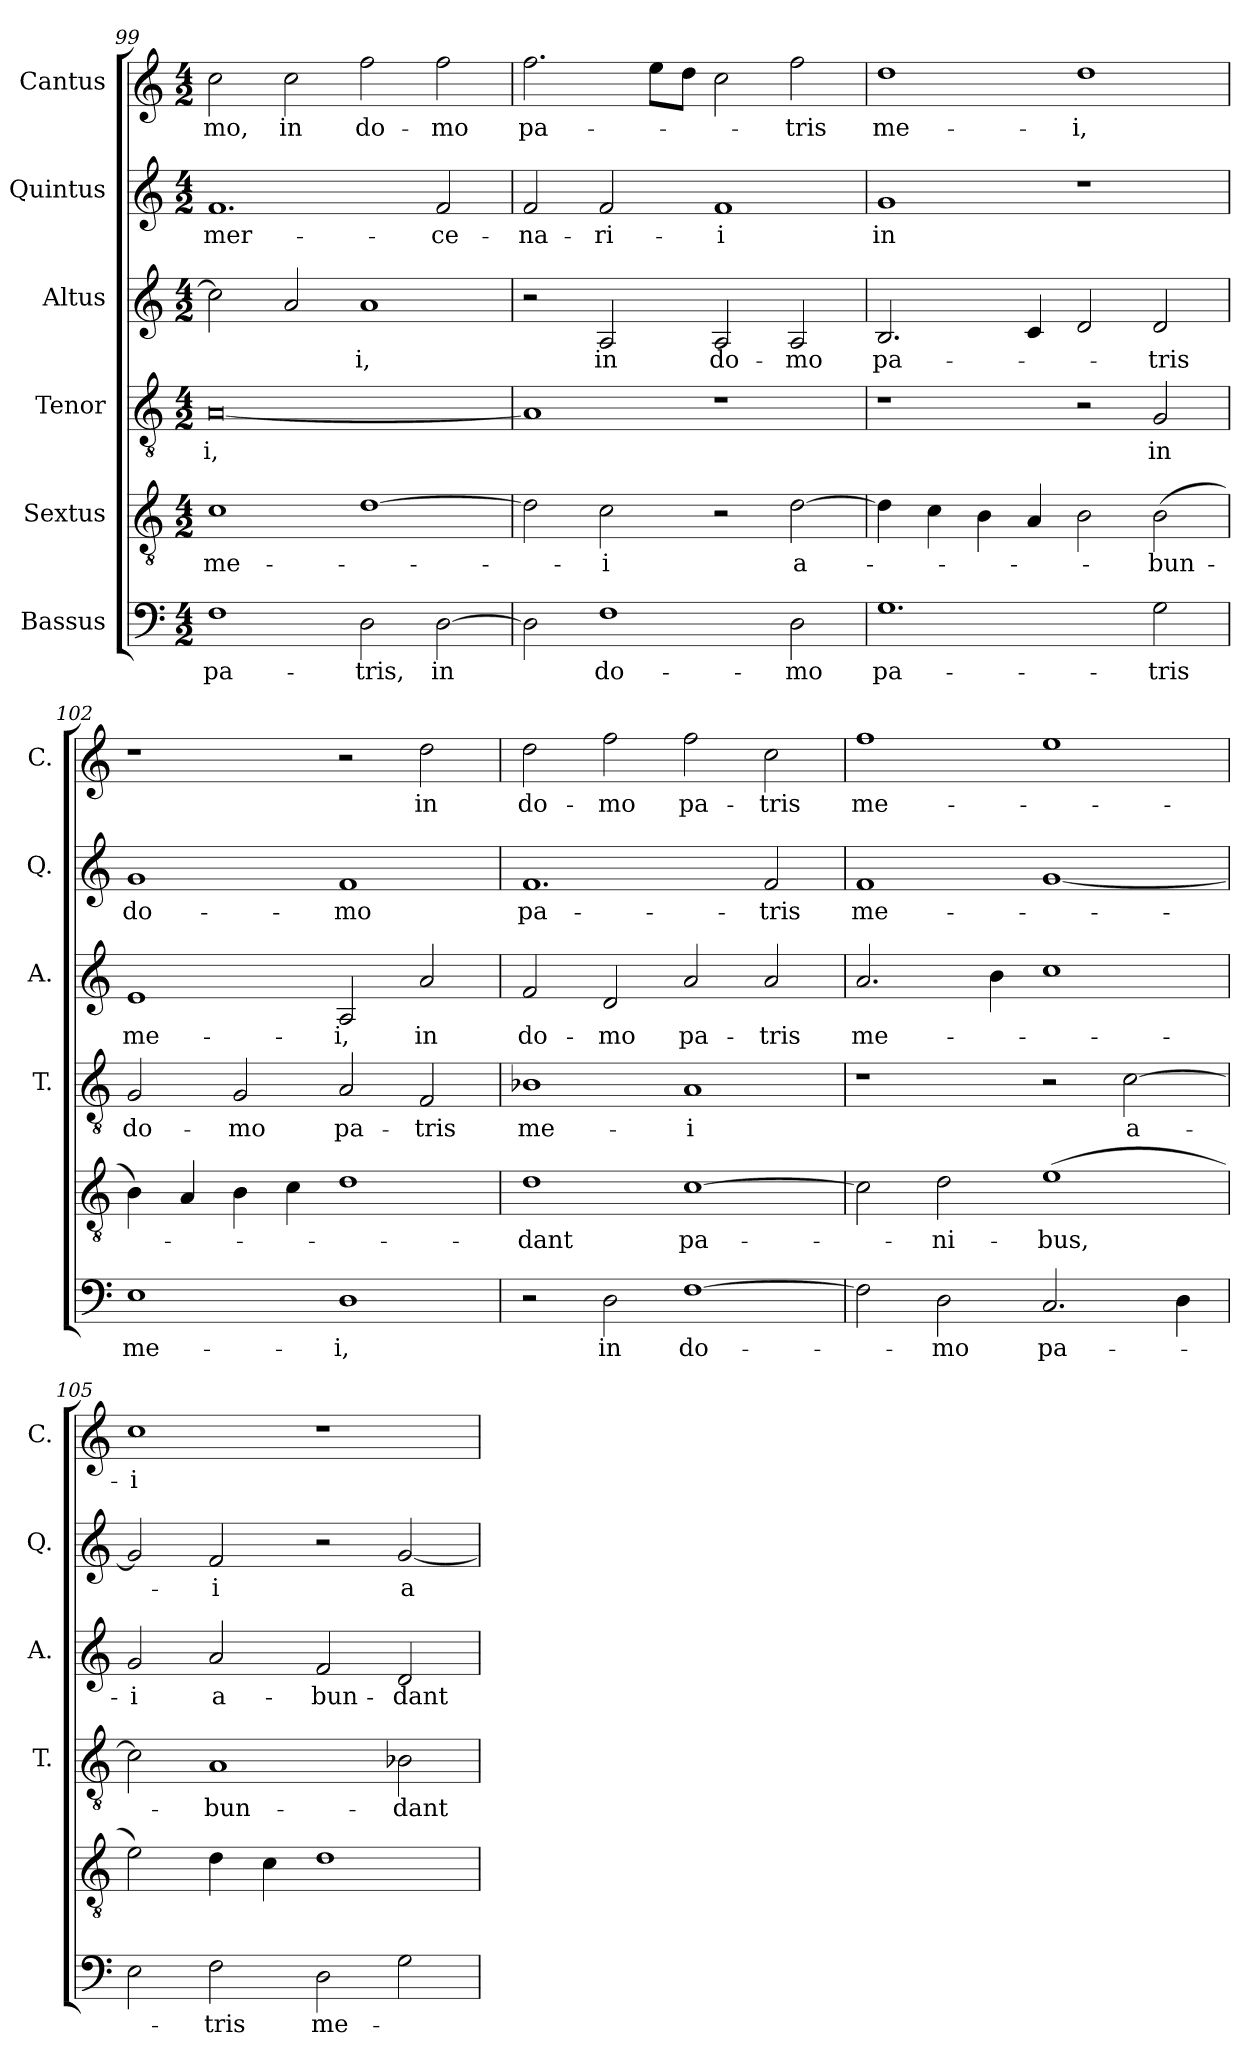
**kern	**text	**kern	**text	**kern	**text	**kern	**text	**kern	**text	**kern	**text
*part6	*part6	*part5	*part5	*part4	*part4	*part3	*part3	*part2	*part2	*part1	*part1
*staff6	*staff6	*staff5	*staff5	*staff4	*staff4	*staff3	*staff3	*staff2	*staff2	*staff1	*staff1
*I"Bassus	*	*I"Sextus	*	*I"Tenor	*	*I"Altus	*	*I"Quintus	*	*I"Cantus	*
*	*	*	*	*I'T.	*	*I'A.	*	*I'Q.	*	*I'C.	*
*clefF4	*	*clefGv2	*	*clefGv2	*	*clefG2	*	*clefG2	*	*clefG2	*
*k[]	*	*k[]	*	*k[]	*	*k[]	*	*k[]	*	*k[]	*
*M4/2	*	*M4/2	*	*M4/2	*	*M4/2	*	*M4/2	*	*M4/2	*
=99	=99	=99	=99	=99	=99	=99	=99	=99	=99	=99	=99
!	!LO:LY:b	!	!LO:LY:b	!	!LO:LY:b	!	!	!	!LO:LY:b	!	!LO:LY:b
1F	pa-	1c	me-	[0A	-i,	2cc\]	.	1.f	mer-	2cc\	-mo,
!	!	!	!	!	!	!	!	!	!	!	!LO:LY:b
.	.	.	.	.	.	2a/	.	.	.	2cc\	in
!	!LO:LY:b	!	!	!	!	!	!LO:LY:b	!	!	!	!LO:LY:b
2D\	-tris,	[1d	.	.	.	1a	-i,	.	.	2ff\	do-
!	!LO:LY:b	!	!	!	!	!	!	!	!LO:LY:b	!	!LO:LY:b
[2D\	in	.	.	.	.	.	.	2f/	-ce-	2ff\	-mo
!!LO:LB:g=z
=100	=100	=100	=100	=100	=100	=100	=100	=100	=100	=100	=100
!	!	!	!	!	!	!	!	!	!LO:LY:b	!	!LO:LY:b
2D\]	.	2d\]	.	1A]	.	2r	.	2f/	-na-	2.ff\	pa-
!	!LO:LY:b	!	!LO:LY:b	!	!	!	!LO:LY:b	!	!LO:LY:b	!	!
1F	do-	2c\	-i	.	.	2A/	in	2f/	-ri-	.	.
.	.	.	.	.	.	.	.	.	.	8ee\L	.
.	.	.	.	.	.	.	.	.	.	8dd\J	.
!	!	!	!	!	!	!	!LO:LY:b	!	!LO:LY:b	!	!
.	.	2r	.	1r	.	2A/	do-	1f	-i	2cc\	.
!	!LO:LY:b	!	!LO:LY:b	!	!	!	!LO:LY:b	!	!	!	!LO:LY:b
2D\	-mo	[2d\	a-	.	.	2A/	-mo	.	.	2ff\	-tris
=101	=101	=101	=101	=101	=101	=101	=101	=101	=101	=101	=101
!	!LO:LY:b	!	!	!	!	!	!LO:LY:b	!	!LO:LY:b	!	!LO:LY:b
1.G	pa-	4d\]	.	1r	.	2.B/	pa-	1g	in	1dd	me-
.	.	4c\	.	.	.	.	.	.	.	.	.
.	.	4B\	.	.	.	.	.	.	.	.	.
.	.	4A/	.	.	.	4c/	.	.	.	.	.
!	!	!	!	!	!	!	!	!	!	!	!LO:LY:b
.	.	2B\	.	2r	.	2d/	.	1r	.	1dd	-i,
!	!LO:LY:b	!	!LO:LY:b	!	!LO:LY:b	!	!LO:LY:b	!	!	!	!
2G\	-tris	(>2B\	-bun-	2G/	in	2d/	-tris	.	.	.	.
=102	=102	=102	=102	=102	=102	=102	=102	=102	=102	=102	=102
!	!LO:LY:b	!	!	!	!LO:LY:b	!	!LO:LY:b	!	!LO:LY:b	!	!
1E	me-	4B\)	.	2G/	do-	1e	me-	1g	do-	1r	.
.	.	4A/	.	.	.	.	.	.	.	.	.
!	!	!	!	!	!LO:LY:b	!	!	!	!	!	!
.	.	4B\	.	2G/	-mo	.	.	.	.	.	.
.	.	4c\	.	.	.	.	.	.	.	.	.
!	!LO:LY:b	!	!	!	!LO:LY:b	!	!LO:LY:b	!	!LO:LY:b	!	!
1D	-i,	1d	.	2A/	pa-	2A/	-i,	1f	-mo	2r	.
!	!	!	!	!	!LO:LY:b	!	!LO:LY:b	!	!	!	!LO:LY:b
.	.	.	.	2F/	-tris	2a/	in	.	.	2dd\	in
=103	=103	=103	=103	=103	=103	=103	=103	=103	=103	=103	=103
!	!	!	!LO:LY:b	!	!LO:LY:b	!	!LO:LY:b	!	!LO:LY:b	!	!LO:LY:b
2r	.	1d	-dant	1B-X	me-	2f/	do-	1.f	pa-	2dd\	do-
!	!LO:LY:b	!	!	!	!	!	!LO:LY:b	!	!	!	!LO:LY:b
2D\	in	.	.	.	.	2d/	-mo	.	.	2ff\	-mo
!	!LO:LY:b	!	!LO:LY:b	!	!LO:LY:b	!	!LO:LY:b	!	!	!	!LO:LY:b
[1F	do-	[1c	pa-	1A	-i	2a/	pa-	.	.	2ff\	pa-
!	!	!	!	!	!	!	!LO:LY:b	!	!LO:LY:b	!	!LO:LY:b
.	.	.	.	.	.	2a/	-tris	2f/	-tris	2cc\	-tris
=104	=104	=104	=104	=104	=104	=104	=104	=104	=104	=104	=104
!	!	!	!	!	!	!	!LO:LY:b	!	!LO:LY:b	!	!LO:LY:b
2F\]	.	2c\]	.	1r	.	2.a/	me-	1f	me-	1ff	me-
!	!LO:LY:b	!	!LO:LY:b	!	!	!	!	!	!	!	!
2D\	mo	2d\	-ni-	.	.	.	.	.	.	.	.
.	.	.	.	.	.	4b\	.	.	.	.	.
!	!LO:LY:b	!	!LO:LY:b	!	!	!	!	!	!	!	!
2.C/	pa-	(>1e	-bus,	2r	.	1cc	.	[1g	.	1ee	.
!	!	!	!	!	!LO:LY:b	!	!	!	!	!	!
.	.	.	.	[2c\	a-	.	.	.	.	.	.
4D\	.	.	.	.	.	.	.	.	.	.	.
=105	=105	=105	=105	=105	=105	=105	=105	=105	=105	=105	=105
!	!	!	!	!	!	!	!LO:LY:b	!	!	!	!LO:LY:b
2E\	.	2e\)	.	2c\]	.	2g/	-i	2g/]	.	1cc	-i
!	!LO:LY:b	!	!	!	!LO:LY:b	!	!LO:LY:b	!	!LO:LY:b	!	!
2F\	-tris	4d\	.	1A	-bun-	2a/	a-	2f/	-i	.	.
.	.	4c\	.	.	.	.	.	.	.	.	.
!	!LO:LY:b	!	!	!	!	!	!LO:LY:b	!	!	!	!
2D\	me-	1d	.	.	.	2f/	-bun-	2r	.	1r	.
!	!	!	!	!	!LO:LY:b	!	!LO:LY:b	!	!LO:LY:b	!	!
2G\	.	.	.	2B-X\	-dant	2d/	-dant	[2g/	a-	.	.
=	=	=	=	=	=	=	=	=	=	=	=
*-	*-	*-	*-	*-	*-	*-	*-	*-	*-	*-	*-
